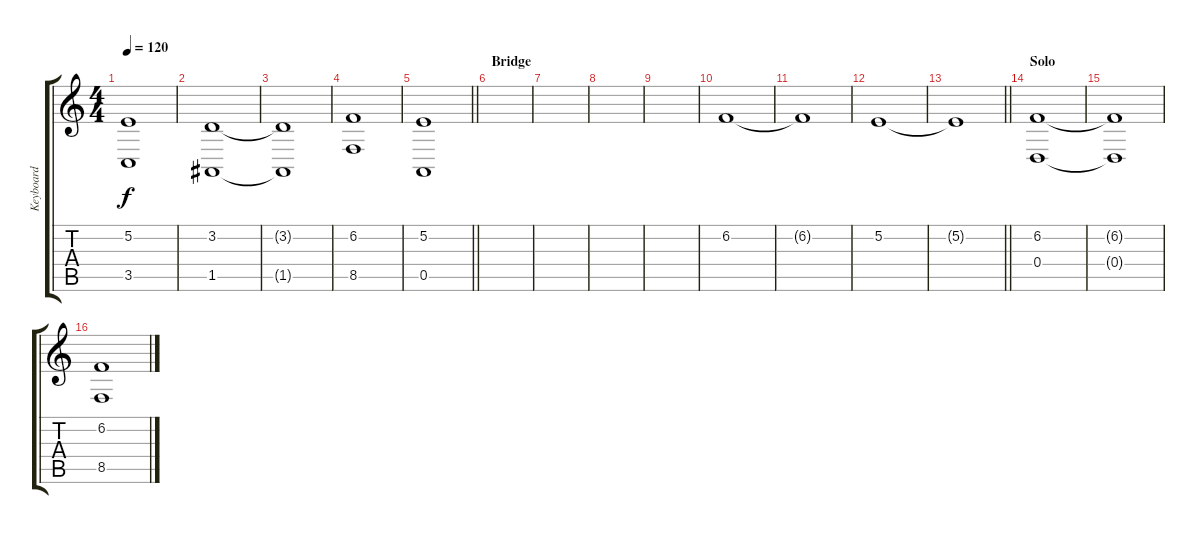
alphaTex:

\track ("Keyboard" "Keyboard") {instrument lead8bassandlead}
\staff {score tabs}
\tuning (E4 B3 G3 D3 A2 E2) {hide}
\ts (4 4)
\tempo 120
\clef g2
\ks c
(5.2{t} 3.5{t}).1{dy f} |
(3.2 1.5).1 |
(3.2{t} 1.5{t}).1 |
(6.2 8.5).1 |
\barLineRight lightlight
(5.2 0.5).1 |
\section ("" "Bridge")
|
|
|
|
6.2.1 |
6.2{t}.1 |
5.2.1 |
\barLineRight lightlight
5.2{t}.1 |
\section ("" "Solo")
(6.2 0.4).1 |
(6.2{t} 0.4{t}).1 |
(6.2 8.5).1
